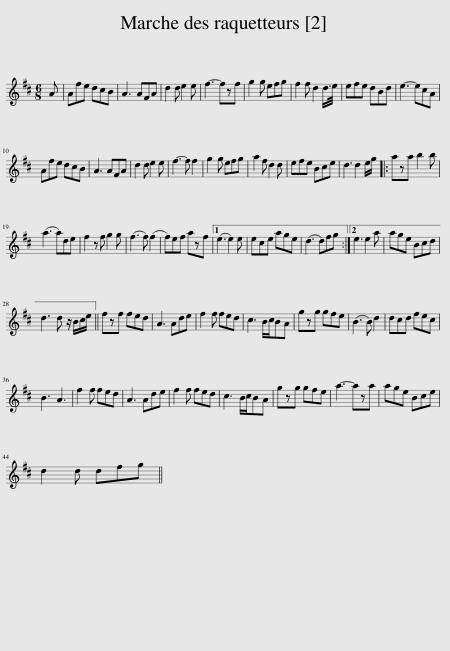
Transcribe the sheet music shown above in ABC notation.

X:1
L:1/8
M:6/8
I:linebreak $
K:D
V:1 treble
V:1
 A | Afe dcB | A3 AFA | d2 d e2 e | f3- fzf | %5
 g2 g efg | f2 f d2 d/>e/ | efe dBd | e3- ecA |$ Afe dcB | %10
 A3 AFA | d2 d e2 e | f3- f f2 | g2 g efg | a2 f d2 d | %15
 efe Bce | d3 d2 e/g/ |: aza b2 b |$ (a3 a)de | f2 z f g2 g | %20
 (f3 f) (f2 | f)ef azf |1 (e3 e2) e | ece age | (d3 d)fg :|2 %25
 e3 e2 a | age Bcd |$ d3 d z/ B/c/e/ || fzf fed | A3 Ade | %30
 f2 f fed | c3 B/c/BA | gzg gfe | (B3 B) d2 | dcd fec |$ %35
 B3 A3 | f2 f fed | A3 Ade | f2 f fed | c3 B/c/BA | %40
 gzg gfe | a3- aza | age Bce |$ d2 d dfg || %44
